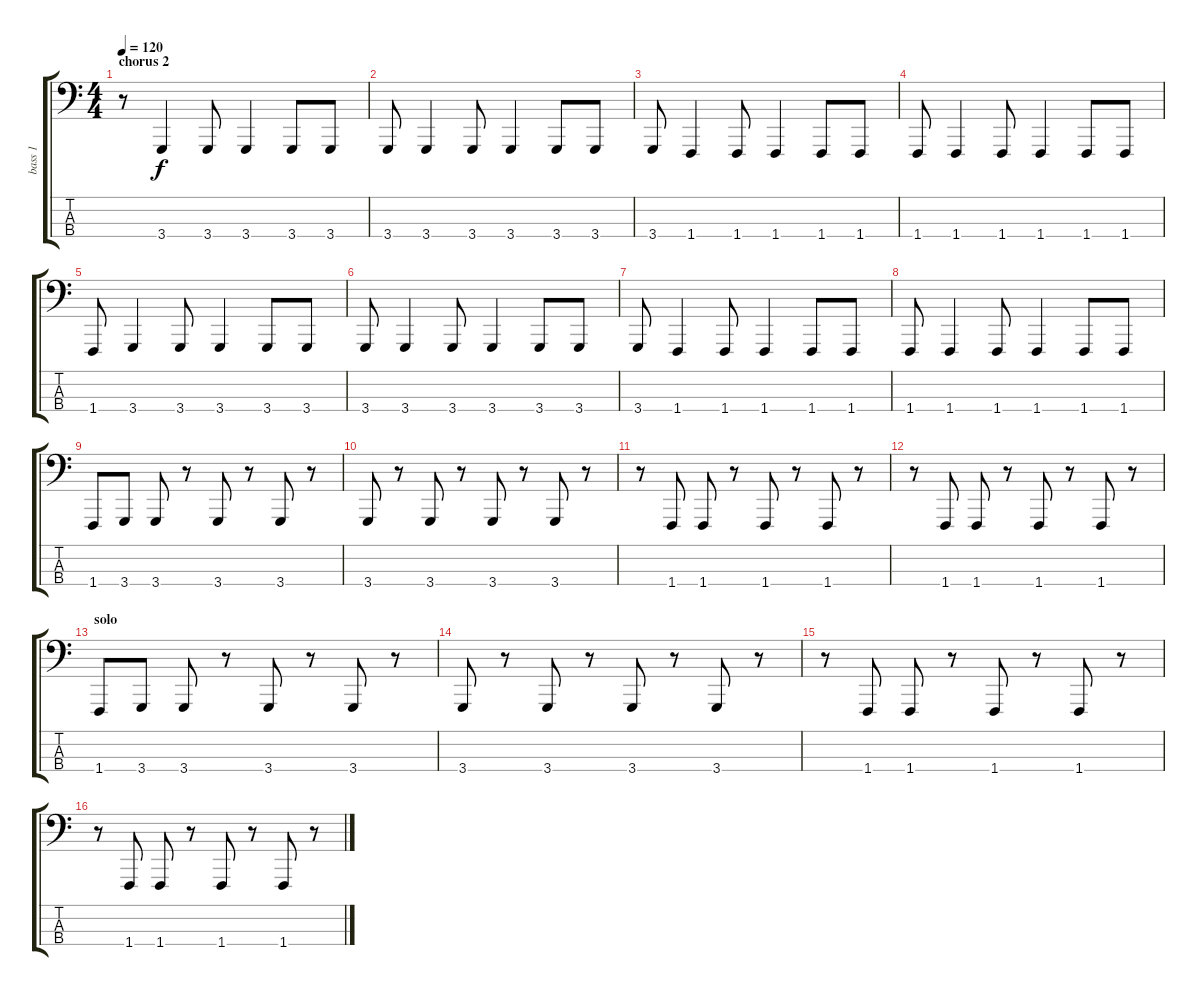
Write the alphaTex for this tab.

\track ("bass 1" "bass 1") {instrument lead8bassandlead}
\staff {score tabs}
\tuning (G2 D2 A1 E1) {hide}
\ts (4 4)
\section ("" "chorus 2")
\tempo 120
\clef f4
\ks c
r.8{dy f} 3.4.4 3.4.8 3.4.4 3.4.8 3.4.8 |
3.4.8 3.4.4 3.4.8 3.4.4 3.4.8 3.4.8 |
3.4.8 1.4.4 1.4.8 1.4.4 1.4.8 1.4.8 |
1.4.8 1.4.4 1.4.8 1.4.4 1.4.8 1.4.8 |
1.4.8 3.4.4 3.4.8 3.4.4 3.4.8 3.4.8 |
3.4.8 3.4.4 3.4.8 3.4.4 3.4.8 3.4.8 |
3.4.8 1.4.4 1.4.8 1.4.4 1.4.8 1.4.8 |
1.4.8 1.4.4 1.4.8 1.4.4 1.4.8 1.4.8 |
1.4.8 3.4.8 3.4.8 r.8 3.4.8 r.8 3.4.8 r.8 |
3.4.8 r.8 3.4.8 r.8 3.4.8 r.8 3.4.8 r.8 |
r.8 1.4.8 1.4.8 r.8 1.4.8 r.8 1.4.8 r.8 |
r.8 1.4.8 1.4.8 r.8 1.4.8 r.8 1.4.8 r.8 |
\section ("" "solo")
1.4.8 3.4.8 3.4.8 r.8 3.4.8 r.8 3.4.8 r.8 |
3.4.8 r.8 3.4.8 r.8 3.4.8 r.8 3.4.8 r.8 |
r.8 1.4.8 1.4.8 r.8 1.4.8 r.8 1.4.8 r.8 |
r.8 1.4.8 1.4.8 r.8 1.4.8 r.8 1.4.8 r.8
